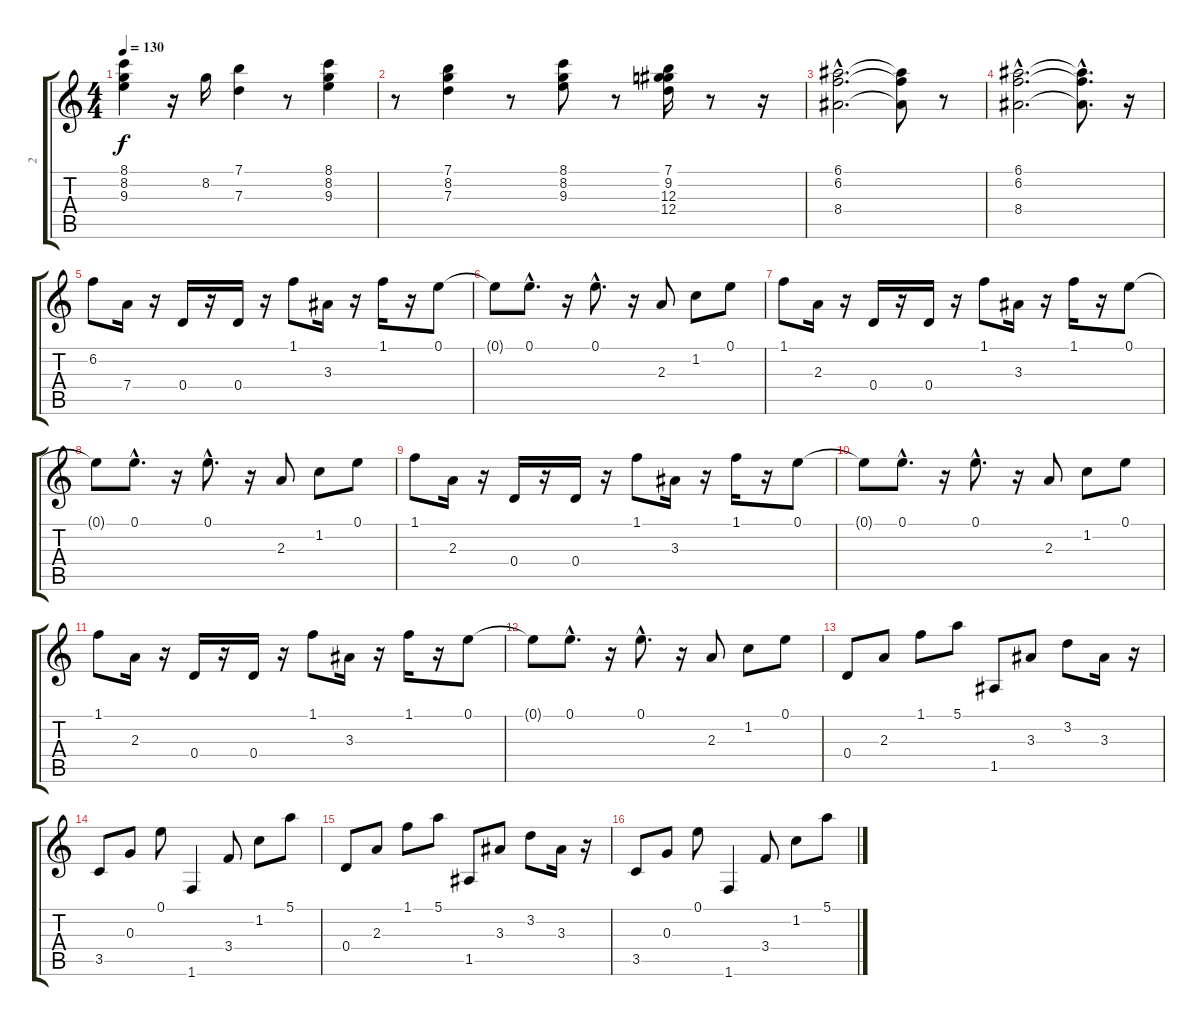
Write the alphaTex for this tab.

\track ("2" "2") {instrument acousticguitarsteel}
\staff {score tabs}
\tuning (E4 B3 G3 D3 A2 E2) {hide}
\ts (4 4)
\tempo 130
\clef g2
\ks c
(8.1 8.2 9.3).4{dy f} r.16 8.2.16 (7.1 7.3).4 r.8 (8.1 8.2 9.3).4 |
r.8 (7.1 8.2 7.3).4 r.8 (8.1 8.2 9.3).8 r.8 (7.1 9.2 12.3 12.4).16 r.8 r.16 |
(6.1{hac} 6.2{hac} 8.4{hac}).2{d} (6.1{t} 6.2{t} 8.4{t}).8 r.8 |
(6.1{hac} 6.2{hac} 8.4{hac}).2{d} (6.1{hac t} 6.2{hac t} 8.4{hac t}).8{d} r.16 |
6.2.8 7.4.16 r.16 0.4.16 r.16 0.4.16 r.16 1.1.8 3.3.16 r.16 1.1.16 r.16 0.1.8 |
0.1{t}.8 0.1{hac}.8{d} r.16 0.1{hac}.8{d} r.16 2.3.8 1.2.8 0.1.8 |
1.1.8 2.3.16 r.16 0.4.16 r.16 0.4.16 r.16 1.1.8 3.3.16 r.16 1.1.16 r.16 0.1.8 |
0.1{t}.8 0.1{hac}.8{d} r.16 0.1{hac}.8{d} r.16 2.3.8 1.2.8 0.1.8 |
1.1.8 2.3.16 r.16 0.4.16 r.16 0.4.16 r.16 1.1.8 3.3.16 r.16 1.1.16 r.16 0.1.8 |
0.1{t}.8 0.1{hac}.8{d} r.16 0.1{hac}.8{d} r.16 2.3.8 1.2.8 0.1.8 |
1.1.8 2.3.16 r.16 0.4.16 r.16 0.4.16 r.16 1.1.8 3.3.16 r.16 1.1.16 r.16 0.1.8 |
0.1{t}.8 0.1{hac}.8{d} r.16 0.1{hac}.8{d} r.16 2.3.8 1.2.8 0.1.8 |
0.4.8 2.3.8 1.1.8 5.1.8 1.5.8 3.3.8 3.2.8 3.3.16 r.16 |
3.5.8 0.3.8 0.1.8 1.6.4 3.4.8 1.2.8 5.1.8 |
0.4.8 2.3.8 1.1.8 5.1.8 1.5.8 3.3.8 3.2.8 3.3.16 r.16 |
3.5.8 0.3.8 0.1.8 1.6.4 3.4.8 1.2.8 5.1.8
